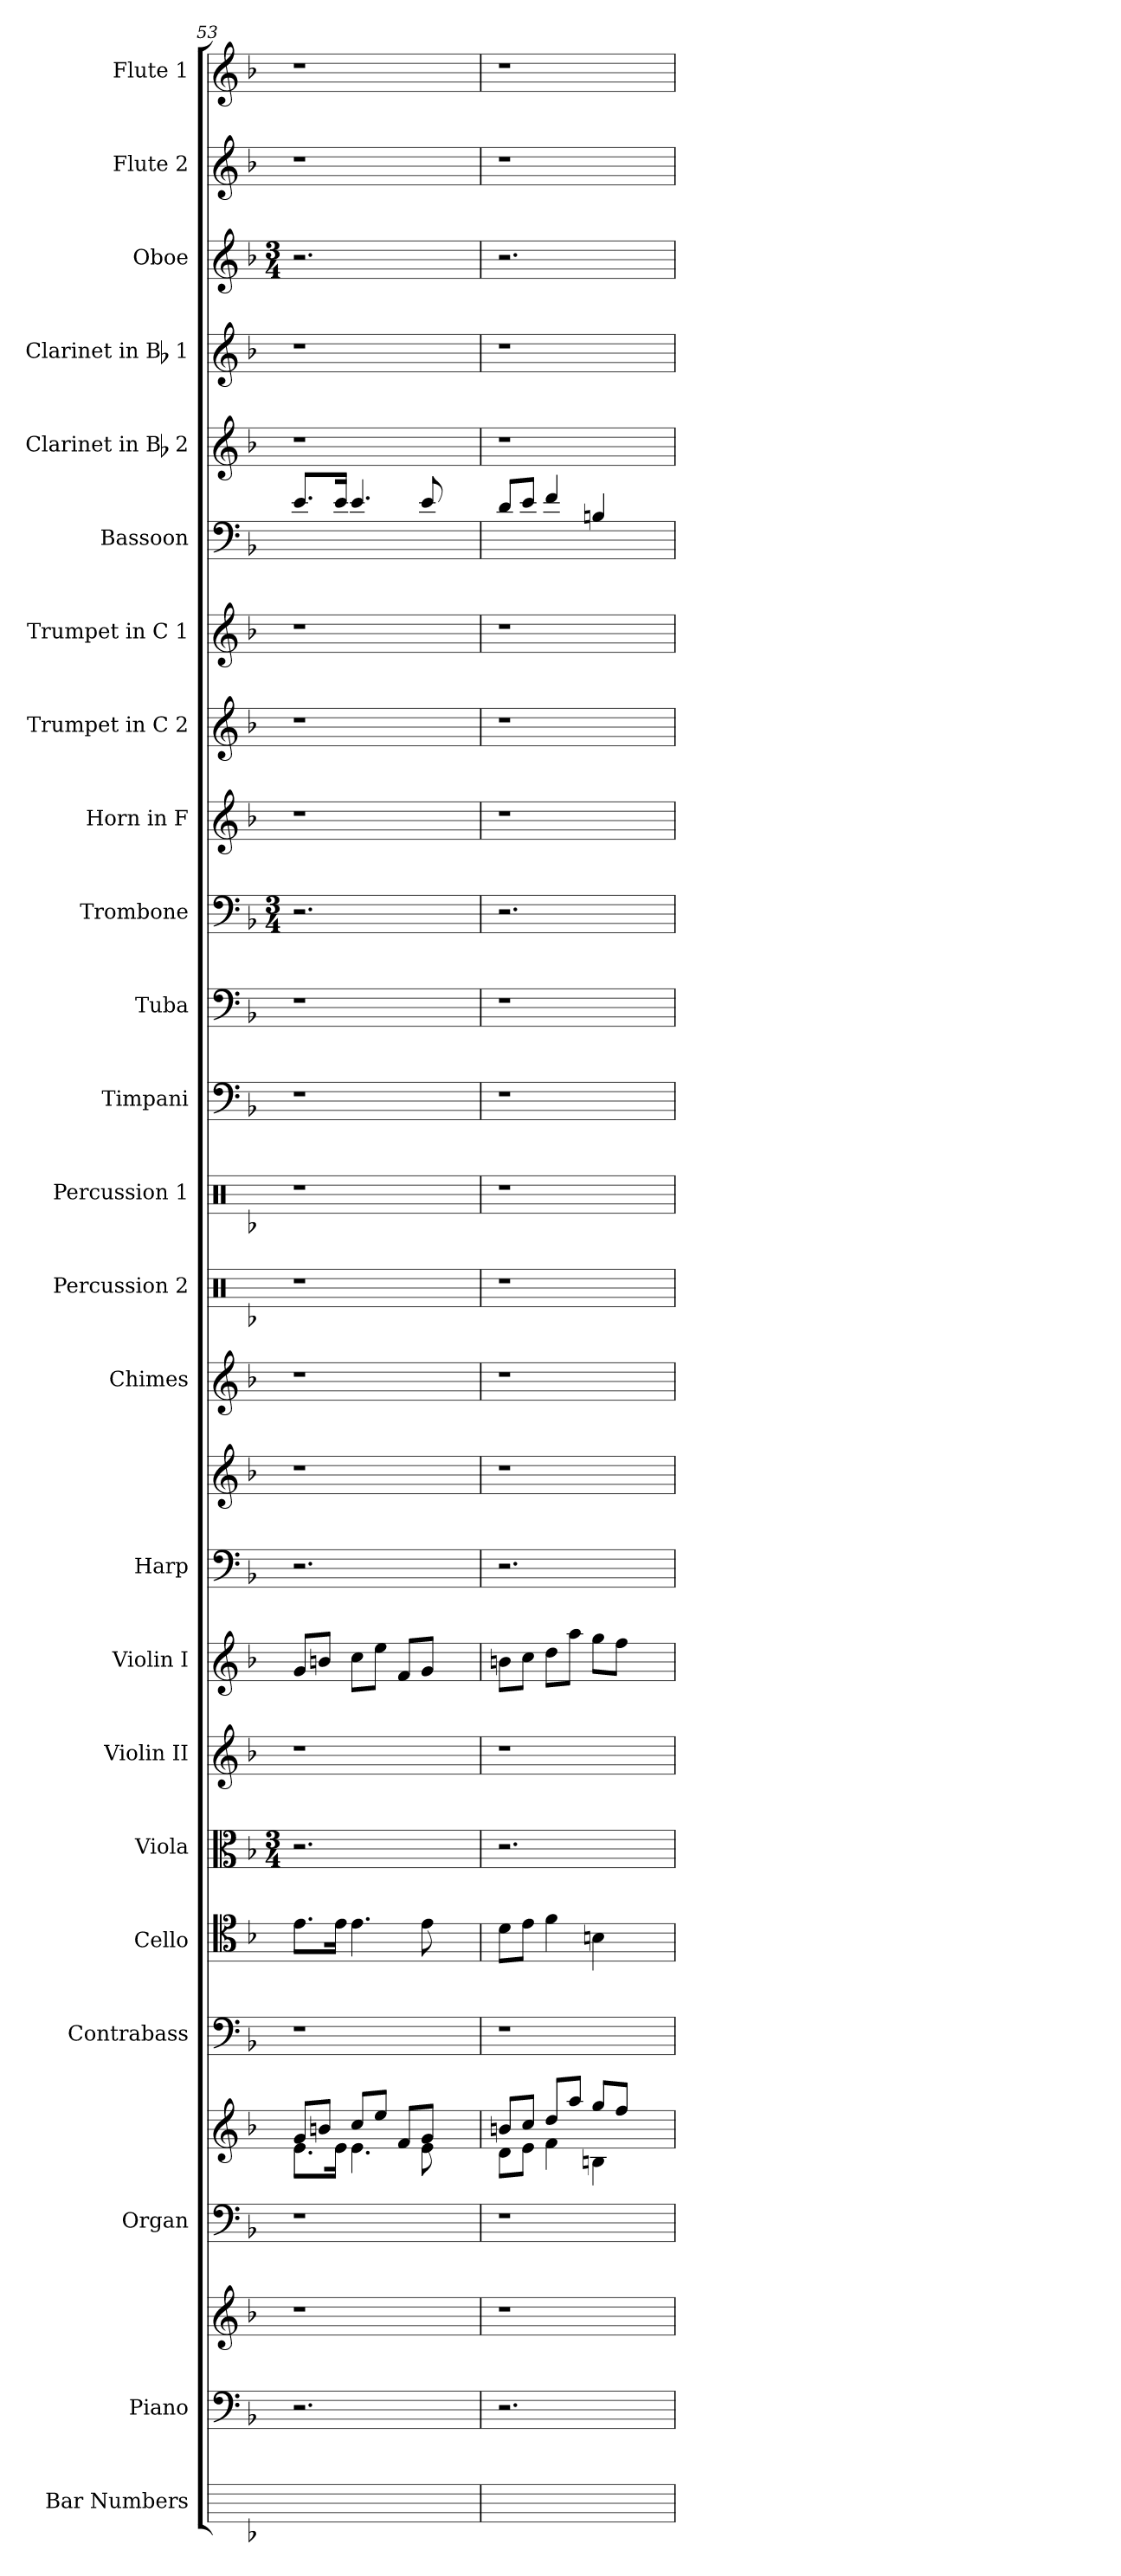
**kern	**kern	**kern	**kern	**kern	**kern	**kern	**kern	**kern	**kern	**kern	**kern	**kern	**kern	**kern	**kern	**kern	**kern	**kern	**kern	**kern	**kern	**kern	**kern	**kern	**kern	**kern
*part24	*part23	*part23	*part22	*part22	*part21	*part20	*part19	*part18	*part17	*part16	*part16	*part15	*part14	*part13	*part12	*part11	*part10	*part9	*part8	*part7	*part6	*part5	*part4	*part3	*part2	*part1
*staff27	*staff26	*staff25	*staff24	*staff23	*staff22	*staff21	*staff20	*staff19	*staff18	*staff17	*staff16	*staff15	*staff14	*staff13	*staff12	*staff11	*staff10	*staff9	*staff8	*staff7	*staff6	*staff5	*staff4	*staff3	*staff2	*staff1
*I"Bar Numbers	*I"Piano	*	*I"Organ	*	*I"Contrabass	*I"Cello	*I"Viola	*I"Violin II	*I"Violin I	*I"Harp	*	*I"Chimes	*I"Percussion 2	*I"Percussion 1	*I"Timpani	*I"Tuba	*I"Trombone	*I"Horn in F	*I"Trumpet in C 2	*I"Trumpet in C 1	*I"Bassoon	*I"Clarinet in Bb 2	*I"Clarinet in Bb 1	*I"Oboe	*I"Flute 2	*I"Flute 1
*	*I'Pno.	*	*I'Org.	*	*I'Cb.	*	*I'Vla.	*I'Vln. II	*I'Vln. I	*I'Hp.	*	*I'Chm.	*I'Perc. 2	*I'Perc. 1	*I'Timp.	*I'Tuba	*I'Tbn.	*	*I'Tpt 2	*I'Tpt 1	*I'Bsn.	*I'Cl 2	*I'Cl 1	*I'Ob.	*I'Fl 2	*I'Fl 1
*	*clefF4	*clefG2	*clefF4	*clefG2	*clefF4	*clefC4	*clefC3	*clefG2	*clefG2	*clefF4	*clefG2	*clefG2	*clefX	*clefX	*clefF4	*clefF4	*clefF4	*clefG2	*clefG2	*clefG2	*clefF4	*clefG2	*clefG2	*clefG2	*clefG2	*clefG2
*	*	*	*	*	*ITrd7c12	*	*	*	*	*	*	*	*	*	*	*	*	*	*	*	*	*	*	*	*	*
*k[b-]	*k[b-]	*k[b-]	*k[b-]	*k[b-]	*k[b-]	*k[b-]	*k[b-]	*k[b-]	*k[b-]	*k[b-]	*k[b-]	*k[b-]	*k[b-]	*k[b-]	*k[b-]	*k[b-]	*k[b-]	*k[b-]	*k[b-]	*k[b-]	*k[b-]	*k[b-]	*k[b-]	*k[b-]	*k[b-]	*k[b-]
*F:	*F:	*F:	*F:	*F:	*F:	*F:	*F:	*F:	*F:	*F:	*F:	*F:	*F:	*F:	*F:	*F:	*F:	*F:	*F:	*F:	*F:	*F:	*F:	*F:	*F:	*F:
*	*	*	*	*	*	*	*M3/4	*	*	*	*	*	*	*	*	*	*M3/4	*	*	*	*	*	*	*M3/4	*	*
=53	=53	=53	=53	=53	=53	=53	=53	=53	=53	=53	=53	=53	=53	=53	=53	=53	=53	=53	=53	=53	=53	=53	=53	=53	=53	=53
*	*	*	*	*^	*	*	*	*	*	*	*	*	*	*	*	*	*	*	*	*	*	*	*	*	*	*
1ryy	2.r	1r	1r	8g/L	8.e\L	1r	8.e\L	2.r	1r	8g/L	2.r	1r	1r	1r	1r	1r	1r	2.r	1r	1r	1r	8.e/L	1r	1r	2.r	1r	1r
.	.	.	.	8bn/J	.	.	.	.	.	8bn/J	.	.	.	.	.	.	.	.	.	.	.	.	.	.	.	.	.
.	.	.	.	.	16e\Jk	.	16e\Jk	.	.	.	.	.	.	.	.	.	.	.	.	.	.	16e/Jk	.	.	.	.	.
.	.	.	.	8cc/L	4.e\	.	4.e\	.	.	8cc\L	.	.	.	.	.	.	.	.	.	.	.	4.e/	.	.	.	.	.
.	.	.	.	8ee/J	.	.	.	.	.	8ee\J	.	.	.	.	.	.	.	.	.	.	.	.	.	.	.	.	.
.	.	.	.	8f/L	.	.	.	.	.	8f/L	.	.	.	.	.	.	.	.	.	.	.	.	.	.	.	.	.
.	.	.	.	8g/J	8e\	.	8e\	.	.	8g/J	.	.	.	.	.	.	.	.	.	.	.	8e/	.	.	.	.	.
.	4ryy	.	.	4ryy	4ryy	.	4ryy	4ryy	.	4ryy	4ryy	.	.	.	.	.	.	4ryy	.	.	.	4ryy	.	.	4ryy	.	.
=54	=54	=54	=54	=54	=54	=54	=54	=54	=54	=54	=54	=54	=54	=54	=54	=54	=54	=54	=54	=54	=54	=54	=54	=54	=54	=54	=54
1ryy	2.r	1r	1r	8bn/L	8d\L	1r	8d\L	2.r	1r	8bn\L	2.r	1r	1r	1r	1r	1r	1r	2.r	1r	1r	1r	8d/L	1r	1r	2.r	1r	1r
.	.	.	.	8cc/J	8e\J	.	8e\J	.	.	8cc\J	.	.	.	.	.	.	.	.	.	.	.	8e/J	.	.	.	.	.
.	.	.	.	8dd/L	4f\	.	4f\	.	.	8dd\L	.	.	.	.	.	.	.	.	.	.	.	4f/	.	.	.	.	.
.	.	.	.	8aa/J	.	.	.	.	.	8aa\J	.	.	.	.	.	.	.	.	.	.	.	.	.	.	.	.	.
.	.	.	.	8gg/L	4Bn\	.	4Bn\	.	.	8gg\L	.	.	.	.	.	.	.	.	.	.	.	4Bn/	.	.	.	.	.
.	.	.	.	8ff/J	.	.	.	.	.	8ff\J	.	.	.	.	.	.	.	.	.	.	.	.	.	.	.	.	.
.	4ryy	.	.	4ryy	4ryy	.	4ryy	4ryy	.	4ryy	4ryy	.	.	.	.	.	.	4ryy	.	.	.	4ryy	.	.	4ryy	.	.
*	*	*	*	*v	*v	*	*	*	*	*	*	*	*	*	*	*	*	*	*	*	*	*	*	*	*	*	*
=	=	=	=	=	=	=	=	=	=	=	=	=	=	=	=	=	=	=	=	=	=	=	=	=	=	=
*-	*-	*-	*-	*-	*-	*-	*-	*-	*-	*-	*-	*-	*-	*-	*-	*-	*-	*-	*-	*-	*-	*-	*-	*-	*-	*-
